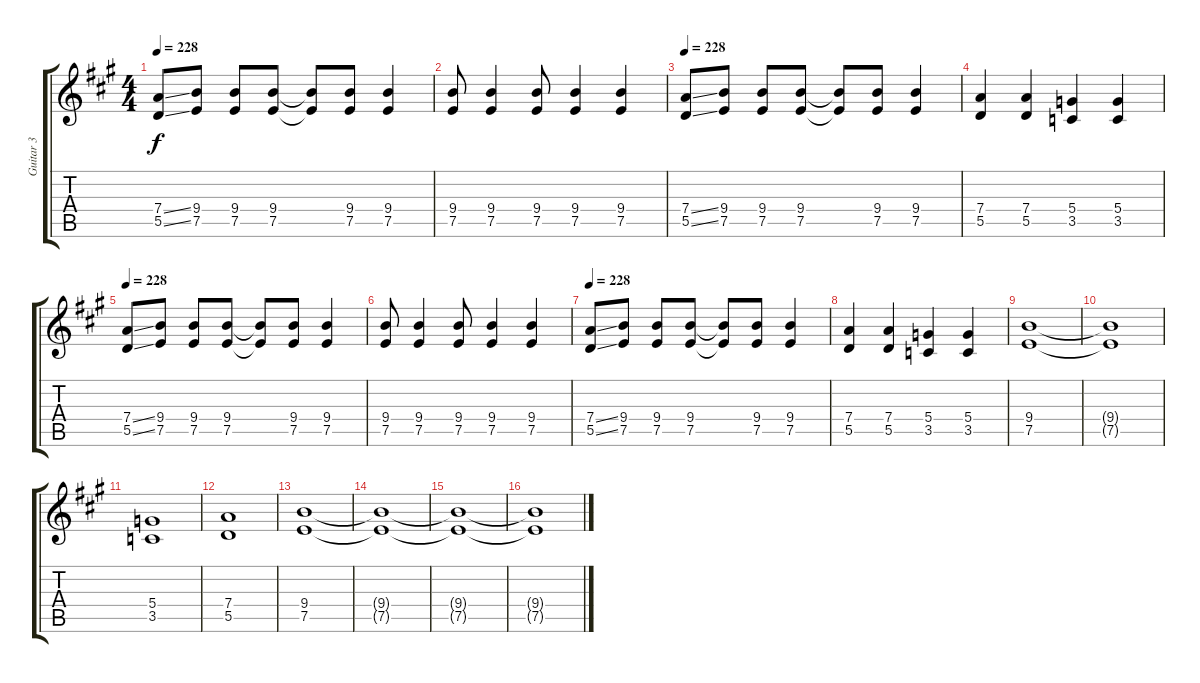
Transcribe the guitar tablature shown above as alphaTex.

\track ("Guitar 3" "Guitar 3") {instrument overdrivenguitar}
\staff {score tabs}
\tuning (E4 B3 G3 D3 A2 E2) {hide}
\ts (4 4)
\tempo 228
\clef g2
\ks f#minor
(7.4{ss} 5.5{ss}).8{dy f} (9.4 7.5).8 (9.4 7.5).8 (9.4 7.5).8 (9.4{t} 7.5{t}).8 (9.4 7.5).8 (9.4 7.5).4 |
(9.4 7.5).8 (9.4 7.5).4 (9.4 7.5).8 (9.4 7.5).4 (9.4 7.5).4 |
\tempo 228
(7.4{ss} 5.5{ss}).8 (9.4 7.5).8 (9.4 7.5).8 (9.4 7.5).8 (9.4{t} 7.5{t}).8 (9.4 7.5).8 (9.4 7.5).4 |
(7.4 5.5).4 (7.4 5.5).4 (5.4 3.5).4 (5.4 3.5).4 |
\tempo 228
(7.4{ss} 5.5{ss}).8 (9.4 7.5).8 (9.4 7.5).8 (9.4 7.5).8 (9.4{t} 7.5{t}).8 (9.4 7.5).8 (9.4 7.5).4 |
(9.4 7.5).8 (9.4 7.5).4 (9.4 7.5).8 (9.4 7.5).4 (9.4 7.5).4 |
\tempo 228
(7.4{ss} 5.5{ss}).8 (9.4 7.5).8 (9.4 7.5).8 (9.4 7.5).8 (9.4{t} 7.5{t}).8 (9.4 7.5).8 (9.4 7.5).4 |
(7.4 5.5).4 (7.4 5.5).4 (5.4 3.5).4 (5.4 3.5).4 |
(9.4 7.5).1 |
(9.4{t} 7.5{t}).1 |
(5.4 3.5).1 |
(7.4 5.5).1 |
(9.4 7.5).1 |
(9.4{t} 7.5{t}).1 |
(9.4{t} 7.5{t}).1 |
(9.4{t} 7.5{t}).1
